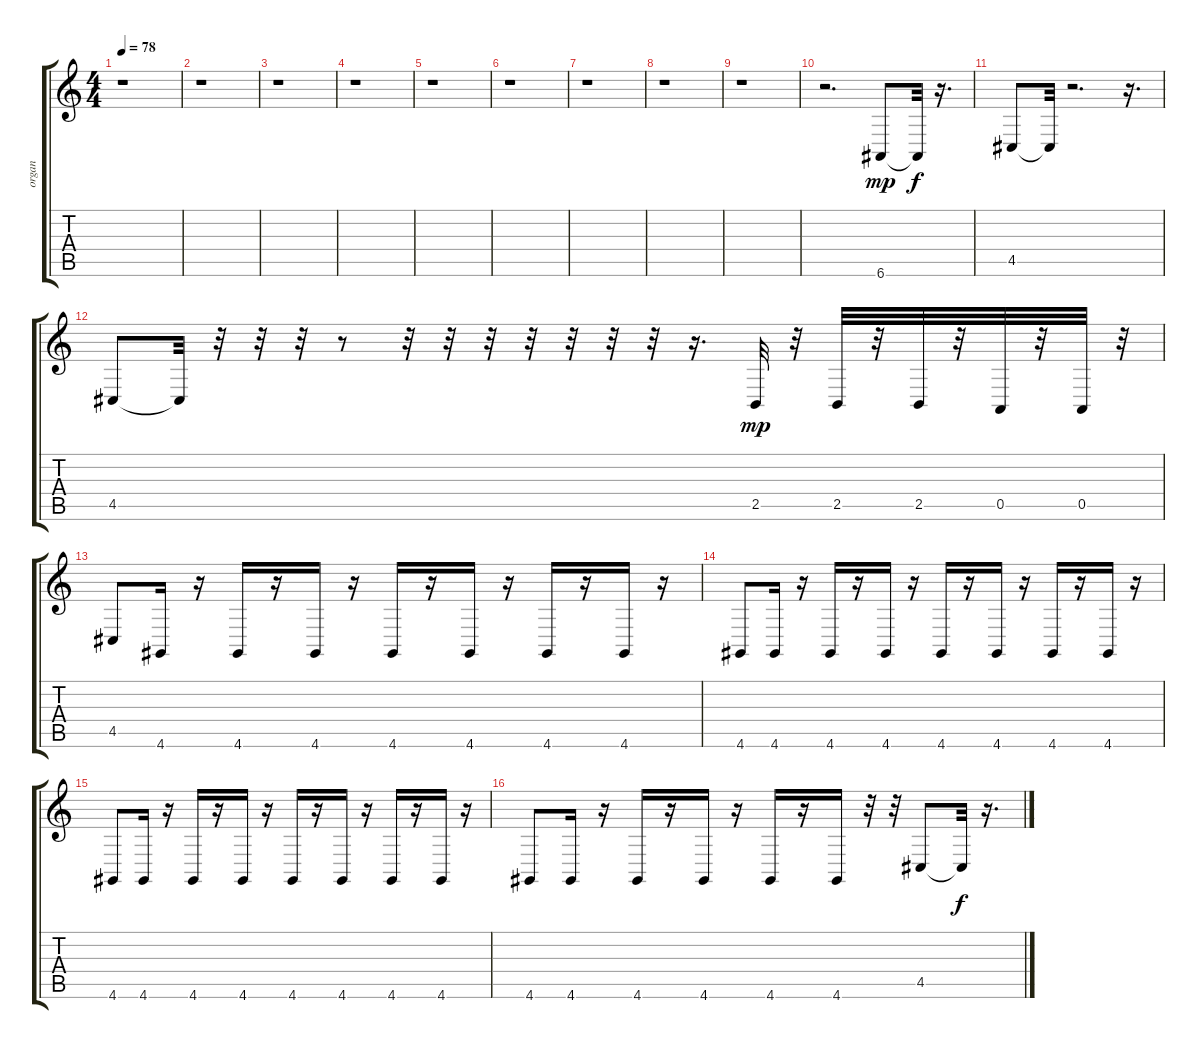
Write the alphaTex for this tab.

\track ("organ" "organ") {instrument drawbarorgan}
\staff {score tabs}
\tuning (E4 B3 G3 D3 A2 E2) {hide}
\ts (4 4)
\tempo 78
\clef g2
\ks c
r.1{dy mp} |
r.1 |
r.1 |
r.1 |
r.1 |
r.1 |
r.1 |
r.1 |
r.1 |
r.2{d} 6.6.8{volume 16 balance 8 instrument drawbarorgan} 6.6{t}.32{dy f} r.16{d} |
4.5.8 4.5{t}.32 r.2{d} r.16{d} |
4.5.8 4.5{t}.32 r.32 r.32 r.32 r.8 r.32 r.32 r.32 r.32 r.32 r.32 r.32 r.16{d} 2.5.32{dy mp} r.32 2.5.32 r.32 2.5.32 r.32 0.5.32 r.32 0.5.32 r.32 |
4.5.8 4.6.16 r.16 4.6.16 r.16 4.6.16 r.16 4.6.16 r.16 4.6.16 r.16 4.6.16 r.16 4.6.16 r.16 |
4.6.8 4.6.16 r.16 4.6.16 r.16 4.6.16 r.16 4.6.16 r.16 4.6.16 r.16 4.6.16 r.16 4.6.16 r.16 |
4.6.8 4.6.16 r.16 4.6.16 r.16 4.6.16 r.16 4.6.16 r.16 4.6.16 r.16 4.6.16 r.16 4.6.16 r.16 |
4.6.8 4.6.16 r.16 4.6.16 r.16 4.6.16 r.16 4.6.16 r.16 4.6.16 r.32 r.32 4.5.8 4.5{t}.32{dy f} r.16{d}
